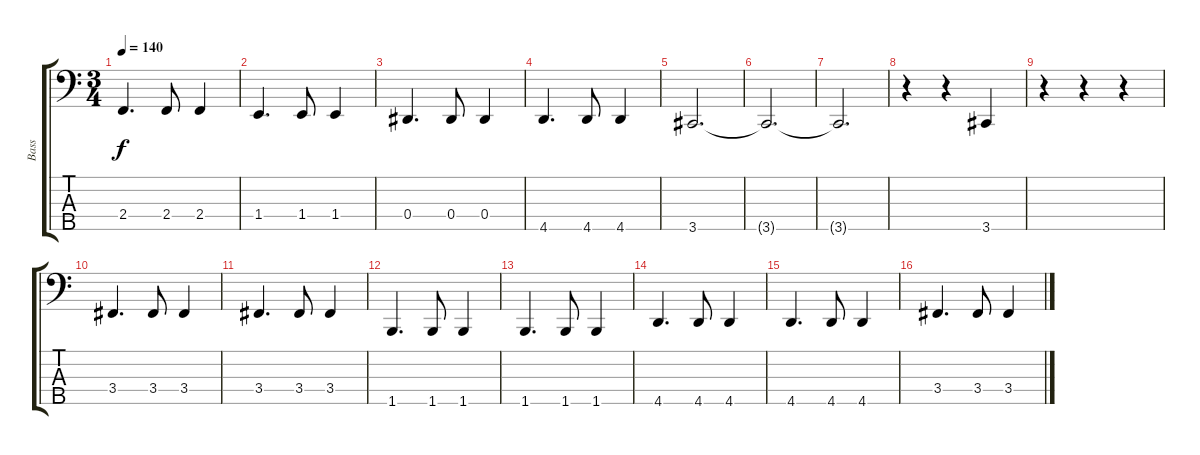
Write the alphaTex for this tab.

\track ("Bass" "Bass") {instrument electricbassfinger}
\staff {score tabs}
\tuning (Gb2 Db2 Ab1 Eb1 Bb0) {hide}
\ts (3 4)
\tempo 140
\clef f4
\ks c
2.4.4{d dy f} 2.4.8 2.4.4 |
1.4.4{d} 1.4.8 1.4.4 |
0.4.4{d} 0.4.8 0.4.4 |
4.5.4{d} 4.5.8 4.5.4 |
3.5.2{d} |
3.5{t}.2{d} |
3.5{t}.2{d} |
r.4 r.4 3.5.4 |
r.4 r.4 r.4 |
3.4.4{d} 3.4.8 3.4.4 |
3.4.4{d} 3.4.8 3.4.4 |
1.5.4{d} 1.5.8 1.5.4 |
1.5.4{d} 1.5.8 1.5.4 |
4.5.4{d} 4.5.8 4.5.4 |
4.5.4{d} 4.5.8 4.5.4 |
3.4.4{d} 3.4.8 3.4.4
